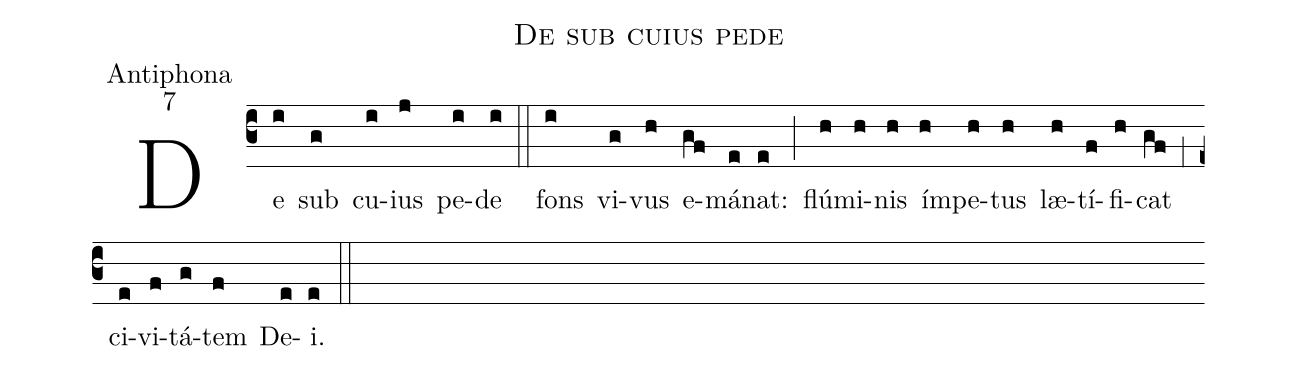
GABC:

name:De sub cuius pede;
office-part:Antiphona;
mode:7;
%%
(c3) De(i) sub(g) cu(i)ius(j) pe(i)de(i) (::)
fons(i) vi(g)vus(h) e(gf)má(e)nat:(e) (;) flú(h)mi(h)nis(h) ím(h)pe(h)tus(h) læ(h)tí(f)fi(h)cat(gf) (,1) ci(e)vi(f)tá(g)tem(f) De(e)i.(e) (::)
